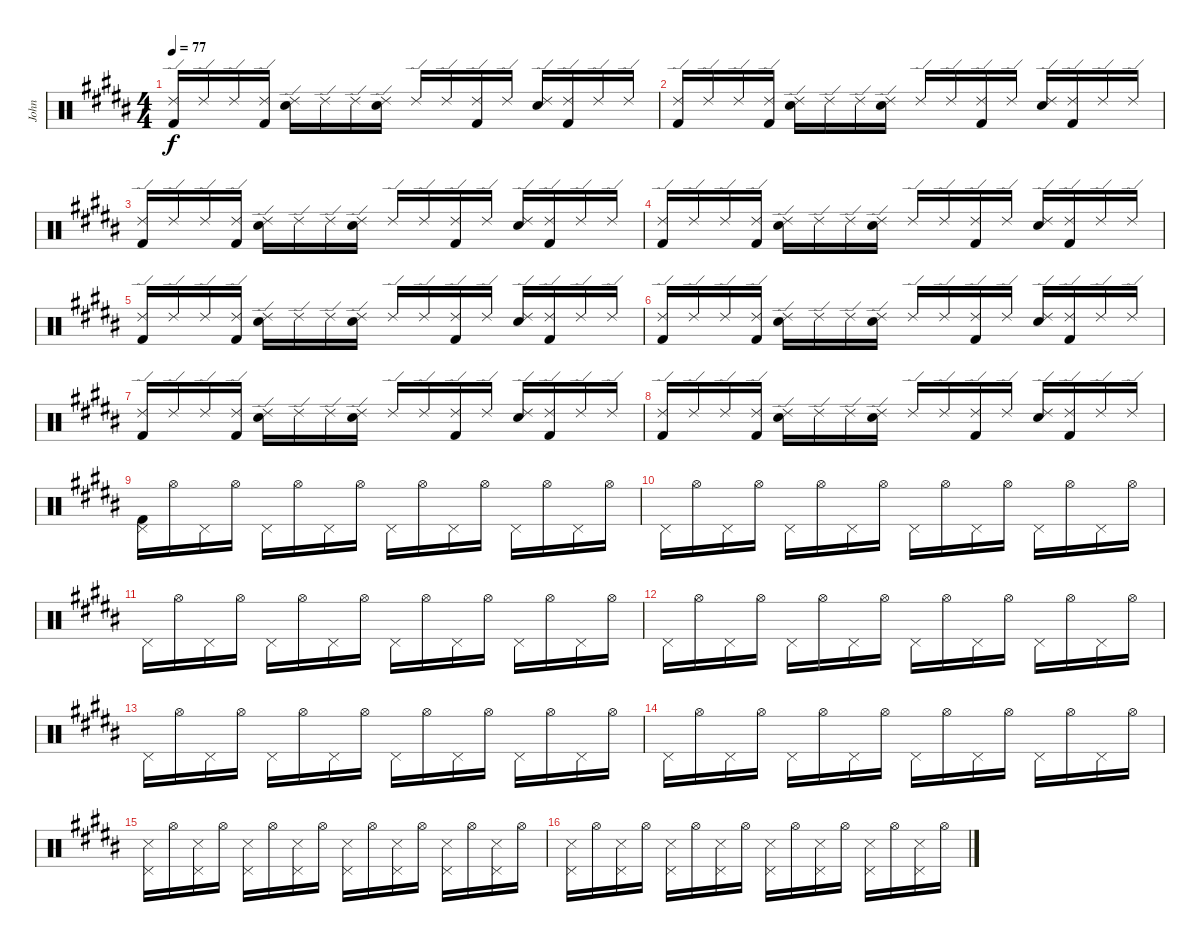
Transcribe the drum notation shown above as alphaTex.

\track ("John" "John") {instrument percussion}
\staff {score}
\articulation defaults
\ts (4 4)
\tempo 77
\clef neutral
\ks g#minor
("Kick (hit) 2" "Ride (edge) 2").16{dy f} "Ride (edge) 2".16 "Ride (edge) 2".16 ("Kick (hit) 2" "Ride (edge) 2").16 ("Ride (edge) 2" "Snare (hit) 2").16 "Ride (edge) 2".16 "Ride (edge) 2".16 ("Ride (edge) 2" "Snare (hit) 2").16 "Ride (edge) 2".16 "Ride (edge) 2".16 ("Kick (hit) 2" "Ride (edge) 2").16 "Ride (edge) 2".16 ("Ride (edge) 2" "Snare (hit) 2").16 ("Kick (hit) 2" "Ride (edge) 2").16 "Ride (edge) 2".16 "Ride (edge) 2".16 |
("Kick (hit) 2" "Ride (edge) 2").16 "Ride (edge) 2".16 "Ride (edge) 2".16 ("Kick (hit) 2" "Ride (edge) 2").16 ("Ride (edge) 2" "Snare (hit) 2").16 "Ride (edge) 2".16 "Ride (edge) 2".16 ("Ride (edge) 2" "Snare (hit) 2").16 "Ride (edge) 2".16 "Ride (edge) 2".16 ("Kick (hit) 2" "Ride (edge) 2").16 "Ride (edge) 2".16 ("Ride (edge) 2" "Snare (hit) 2").16 ("Kick (hit) 2" "Ride (edge) 2").16 "Ride (edge) 2".16 "Ride (edge) 2".16 |
("Kick (hit) 2" "Ride (edge) 2").16 "Ride (edge) 2".16 "Ride (edge) 2".16 ("Kick (hit) 2" "Ride (edge) 2").16 ("Ride (edge) 2" "Snare (hit) 2").16 "Ride (edge) 2".16 "Ride (edge) 2".16 ("Ride (edge) 2" "Snare (hit) 2").16 "Ride (edge) 2".16 "Ride (edge) 2".16 ("Kick (hit) 2" "Ride (edge) 2").16 "Ride (edge) 2".16 ("Ride (edge) 2" "Snare (hit) 2").16 ("Kick (hit) 2" "Ride (edge) 2").16 "Ride (edge) 2".16 "Ride (edge) 2".16 |
("Kick (hit) 2" "Ride (edge) 2").16 "Ride (edge) 2".16 "Ride (edge) 2".16 ("Kick (hit) 2" "Ride (edge) 2").16 ("Ride (edge) 2" "Snare (hit) 2").16 "Ride (edge) 2".16 "Ride (edge) 2".16 ("Ride (edge) 2" "Snare (hit) 2").16 "Ride (edge) 2".16 "Ride (edge) 2".16 ("Kick (hit) 2" "Ride (edge) 2").16 "Ride (edge) 2".16 ("Ride (edge) 2" "Snare (hit) 2").16 ("Kick (hit) 2" "Ride (edge) 2").16 "Ride (edge) 2".16 "Ride (edge) 2".16 |
("Kick (hit) 2" "Ride (edge) 2").16 "Ride (edge) 2".16 "Ride (edge) 2".16 ("Kick (hit) 2" "Ride (edge) 2").16 ("Ride (edge) 2" "Snare (hit) 2").16 "Ride (edge) 2".16 "Ride (edge) 2".16 ("Ride (edge) 2" "Snare (hit) 2").16 "Ride (edge) 2".16 "Ride (edge) 2".16 ("Kick (hit) 2" "Ride (edge) 2").16 "Ride (edge) 2".16 ("Ride (edge) 2" "Snare (hit) 2").16 ("Kick (hit) 2" "Ride (edge) 2").16 "Ride (edge) 2".16 "Ride (edge) 2".16 |
("Kick (hit) 2" "Ride (edge) 2").16 "Ride (edge) 2".16 "Ride (edge) 2".16 ("Kick (hit) 2" "Ride (edge) 2").16 ("Ride (edge) 2" "Snare (hit) 2").16 "Ride (edge) 2".16 "Ride (edge) 2".16 ("Ride (edge) 2" "Snare (hit) 2").16 "Ride (edge) 2".16 "Ride (edge) 2".16 ("Kick (hit) 2" "Ride (edge) 2").16 "Ride (edge) 2".16 ("Ride (edge) 2" "Snare (hit) 2").16 ("Kick (hit) 2" "Ride (edge) 2").16 "Ride (edge) 2".16 "Ride (edge) 2".16 |
("Kick (hit) 2" "Ride (edge) 2").16 "Ride (edge) 2".16 "Ride (edge) 2".16 ("Kick (hit) 2" "Ride (edge) 2").16 ("Ride (edge) 2" "Snare (hit) 2").16 "Ride (edge) 2".16 "Ride (edge) 2".16 ("Ride (edge) 2" "Snare (hit) 2").16 "Ride (edge) 2".16 "Ride (edge) 2".16 ("Kick (hit) 2" "Ride (edge) 2").16 "Ride (edge) 2".16 ("Ride (edge) 2" "Snare (hit) 2").16 ("Kick (hit) 2" "Ride (edge) 2").16 "Ride (edge) 2".16 "Ride (edge) 2".16 |
("Kick (hit) 2" "Ride (edge) 2").16 "Ride (edge) 2".16 "Ride (edge) 2".16 ("Kick (hit) 2" "Ride (edge) 2").16 ("Ride (edge) 2" "Snare (hit) 2").16 "Ride (edge) 2".16 "Ride (edge) 2".16 ("Ride (edge) 2" "Snare (hit) 2").16 "Ride (edge) 2".16 "Ride (edge) 2".16 ("Kick (hit) 2" "Ride (edge) 2").16 "Ride (edge) 2".16 ("Ride (edge) 2" "Snare (hit) 2").16 ("Kick (hit) 2" "Ride (edge) 2").16 "Ride (edge) 2".16 "Ride (edge) 2".16 |
("Kick (hit) 2" "Pedal Hi-Hat (hit)").16 "Hi-Hat (open)".16 "Pedal Hi-Hat (hit)".16 "Hi-Hat (open)".16 "Pedal Hi-Hat (hit)".16 "Hi-Hat (open)".16 "Pedal Hi-Hat (hit)".16 "Hi-Hat (open)".16 "Pedal Hi-Hat (hit)".16 "Hi-Hat (open)".16 "Pedal Hi-Hat (hit)".16 "Hi-Hat (open)".16 "Pedal Hi-Hat (hit)".16 "Hi-Hat (open)".16 "Pedal Hi-Hat (hit)".16 "Hi-Hat (open)".16 |
"Pedal Hi-Hat (hit)".16 "Hi-Hat (open)".16 "Pedal Hi-Hat (hit)".16 "Hi-Hat (open)".16 "Pedal Hi-Hat (hit)".16 "Hi-Hat (open)".16 "Pedal Hi-Hat (hit)".16 "Hi-Hat (open)".16 "Pedal Hi-Hat (hit)".16 "Hi-Hat (open)".16 "Pedal Hi-Hat (hit)".16 "Hi-Hat (open)".16 "Pedal Hi-Hat (hit)".16 "Hi-Hat (open)".16 "Pedal Hi-Hat (hit)".16 "Hi-Hat (open)".16 |
"Pedal Hi-Hat (hit)".16 "Hi-Hat (open)".16 "Pedal Hi-Hat (hit)".16 "Hi-Hat (open)".16 "Pedal Hi-Hat (hit)".16 "Hi-Hat (open)".16 "Pedal Hi-Hat (hit)".16 "Hi-Hat (open)".16 "Pedal Hi-Hat (hit)".16 "Hi-Hat (open)".16 "Pedal Hi-Hat (hit)".16 "Hi-Hat (open)".16 "Pedal Hi-Hat (hit)".16 "Hi-Hat (open)".16 "Pedal Hi-Hat (hit)".16 "Hi-Hat (open)".16 |
"Pedal Hi-Hat (hit)".16 "Hi-Hat (open)".16 "Pedal Hi-Hat (hit)".16 "Hi-Hat (open)".16 "Pedal Hi-Hat (hit)".16 "Hi-Hat (open)".16 "Pedal Hi-Hat (hit)".16 "Hi-Hat (open)".16 "Pedal Hi-Hat (hit)".16 "Hi-Hat (open)".16 "Pedal Hi-Hat (hit)".16 "Hi-Hat (open)".16 "Pedal Hi-Hat (hit)".16 "Hi-Hat (open)".16 "Pedal Hi-Hat (hit)".16 "Hi-Hat (open)".16 |
"Pedal Hi-Hat (hit)".16 "Hi-Hat (open)".16 "Pedal Hi-Hat (hit)".16 "Hi-Hat (open)".16 "Pedal Hi-Hat (hit)".16 "Hi-Hat (open)".16 "Pedal Hi-Hat (hit)".16 "Hi-Hat (open)".16 "Pedal Hi-Hat (hit)".16 "Hi-Hat (open)".16 "Pedal Hi-Hat (hit)".16 "Hi-Hat (open)".16 "Pedal Hi-Hat (hit)".16 "Hi-Hat (open)".16 "Pedal Hi-Hat (hit)".16 "Hi-Hat (open)".16 |
"Pedal Hi-Hat (hit)".16 "Hi-Hat (open)".16 "Pedal Hi-Hat (hit)".16 "Hi-Hat (open)".16 "Pedal Hi-Hat (hit)".16 "Hi-Hat (open)".16 "Pedal Hi-Hat (hit)".16 "Hi-Hat (open)".16 "Pedal Hi-Hat (hit)".16 "Hi-Hat (open)".16 "Pedal Hi-Hat (hit)".16 "Hi-Hat (open)".16 "Pedal Hi-Hat (hit)".16 "Hi-Hat (open)".16 "Pedal Hi-Hat (hit)".16 "Hi-Hat (open)".16 |
("Pedal Hi-Hat (hit)" "Snare (side stick) 3").16 "Hi-Hat (open)".16 ("Pedal Hi-Hat (hit)" "Snare (side stick) 3").16 "Hi-Hat (open)".16 ("Pedal Hi-Hat (hit)" "Snare (side stick) 3").16 "Hi-Hat (open)".16 ("Pedal Hi-Hat (hit)" "Snare (side stick) 3").16 "Hi-Hat (open)".16 ("Pedal Hi-Hat (hit)" "Snare (side stick) 3").16 "Hi-Hat (open)".16 ("Pedal Hi-Hat (hit)" "Snare (side stick) 3").16 "Hi-Hat (open)".16 ("Pedal Hi-Hat (hit)" "Snare (side stick) 3").16 "Hi-Hat (open)".16 ("Pedal Hi-Hat (hit)" "Snare (side stick) 3").16 "Hi-Hat (open)".16 |
("Pedal Hi-Hat (hit)" "Snare (side stick) 3").16 "Hi-Hat (open)".16 ("Pedal Hi-Hat (hit)" "Snare (side stick) 3").16 "Hi-Hat (open)".16 ("Pedal Hi-Hat (hit)" "Snare (side stick) 3").16 "Hi-Hat (open)".16 ("Pedal Hi-Hat (hit)" "Snare (side stick) 3").16 "Hi-Hat (open)".16 ("Pedal Hi-Hat (hit)" "Snare (side stick) 3").16 "Hi-Hat (open)".16 ("Pedal Hi-Hat (hit)" "Snare (side stick) 3").16 "Hi-Hat (open)".16 ("Pedal Hi-Hat (hit)" "Snare (side stick) 3").16 "Hi-Hat (open)".16 ("Pedal Hi-Hat (hit)" "Snare (side stick) 3").16 "Hi-Hat (open)".16
